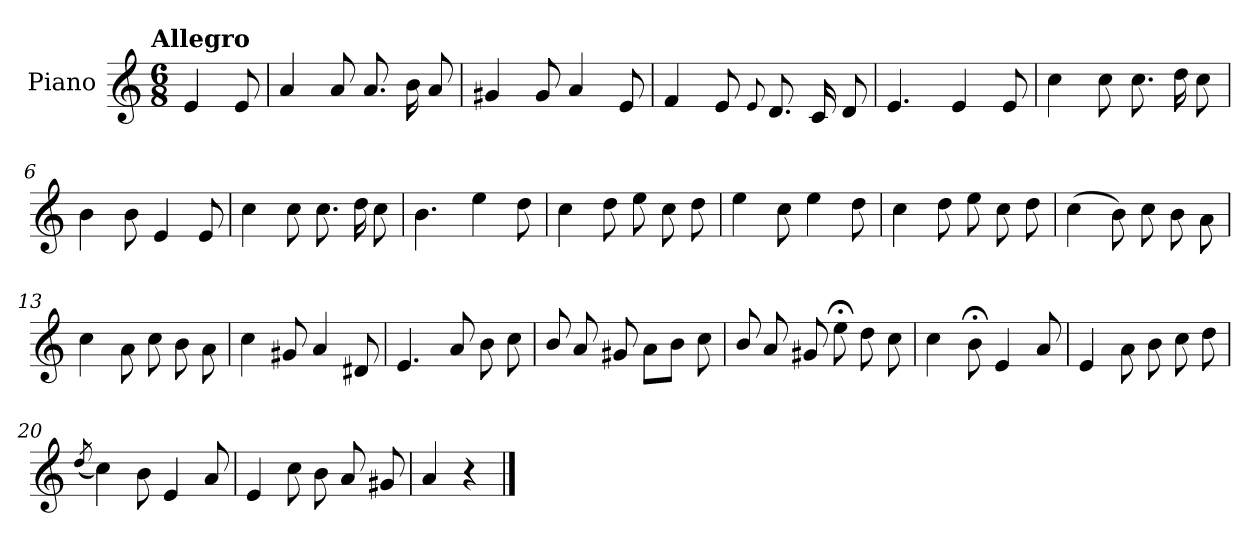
**kern
*part1
*staff1
*I"Piano
*I'Pno.
*clefG2
*k[]
!!LO:TX:omd:t=Allegro
*M6/8
*MM144
=
4e/
8e/
=1
4a/
8a/
8.a/
16b\
8a/
=2
4g#X/
8g#/
4a/
8e/
=3
4f/
8e/
8qqe/
8.d/
16c/
8d/
!!LO:LB:g=z
=4
4.e/
4e/
8e/
=5
4cc\
8cc\
8.cc\
16dd\
8cc\
=6
4b\
8b\
4e/
8e/
=7
4cc\
8cc\
8.cc\
16dd\
8cc\
=8
4.b\
4ee\
8dd\
!!LO:LB:g=z
=9
4cc\
8dd\
8ee\
8cc\
8dd\
=10
4ee\
8cc\
4ee\
8dd\
=11
4cc\
8dd\
8ee\
8cc\
8dd\
=12
(>4cc\
8b\)
8cc\
8b\
8a\
=13
4cc\
8a\
8cc\
8b\
8a\
!!LO:LB:g=z
=14
4cc\
8g#X/
4a/
8d#X/
=15
4.e/
8a/
8b\
8cc\
=16
8b/
8a/
8g#X/
8a\L
8b\J
8cc\
=17
8b/
8a/
8g#X/
8ee;<\
8dd\
8cc\
=18
4cc\
8b;<\
4e/
8a/
!!LO:LB:g=z
=19
4e/
8a\
8b\
8cc\
8dd\
=20
(<8qdd/
4cc\)
8b\
4e/
8a/
=21
4e/
8cc\
8b\
8a/
8g#X/
=22
4a/
4r
==
*-
